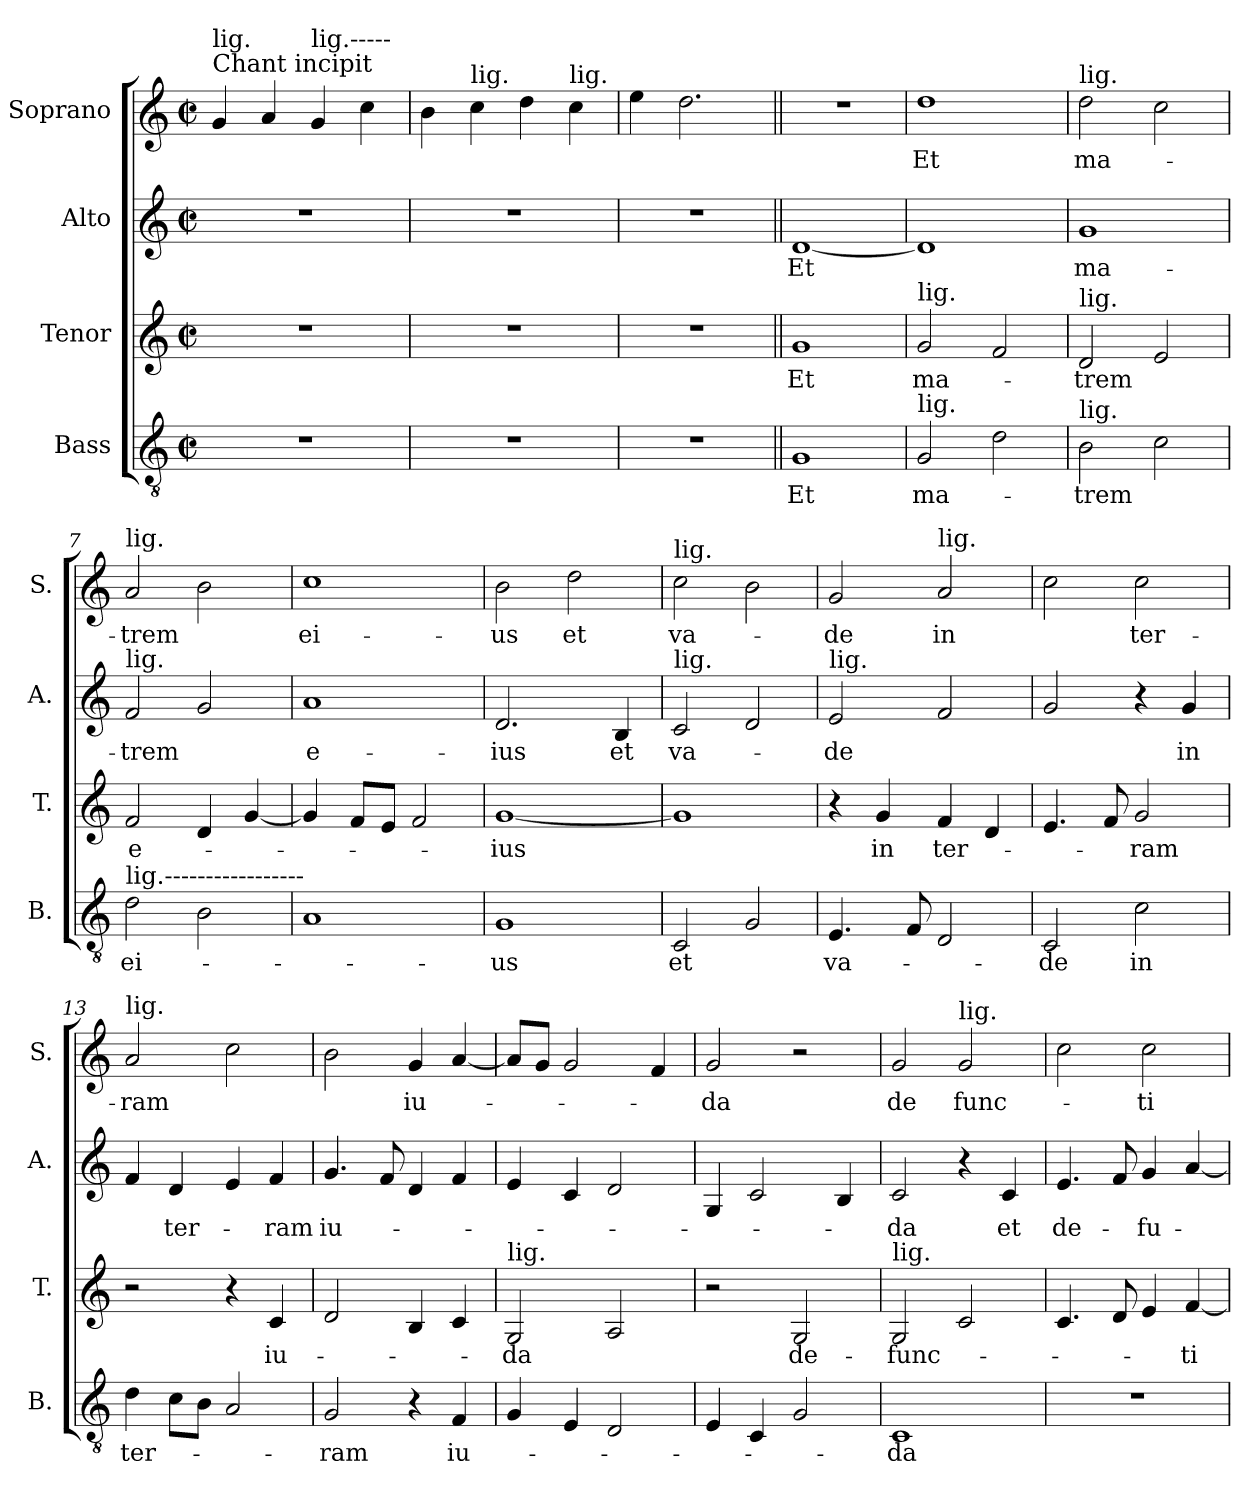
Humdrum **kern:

**kern	**text	**kern	**text	**kern	**text	**kern	**text
*part4	*part4	*part3	*part3	*part2	*part2	*part1	*part1
*staff4	*staff4	*staff3	*staff3	*staff2	*staff2	*staff1	*staff1
*I"Bass	*	*I"Tenor	*	*I"Alto	*	*I"Soprano	*
*I'B.	*	*I'T.	*	*I'A.	*	*I'S.	*
*clefGv2	*	*clefG2	*	*clefG2	*	*clefG2	*
*k[]	*	*k[]	*	*k[]	*	*k[]	*
*M2/2	*	*M2/2	*	*M2/2	*	*M2/2	*
*met(c|)	*	*met(c|)	*	*met(c|)	*	*met(c|)	*
=1	=1	=1	=1	=1	=1	=1	=1
!	!	!	!	!	!	!LO:TX:a:t=Chant incipit	!
!	!	!	!	!	!	!LO:TX:a:t=lig.	!
1r	.	1r	.	1r	.	4g/	.
.	.	.	.	.	.	4a/	.
!	!	!	!	!	!	!LO:TX:a:t=lig.-----	!
.	.	.	.	.	.	4g/	.
.	.	.	.	.	.	4cc\	.
=2	=2	=2	=2	=2	=2	=2	=2
1r	.	1r	.	1r	.	4b\	.
!	!	!	!	!	!	!LO:TX:a:t=lig.	!
.	.	.	.	.	.	4cc\	.
.	.	.	.	.	.	4dd\	.
!	!	!	!	!	!	!LO:TX:a:t=lig.	!
.	.	.	.	.	.	4cc\	.
=3	=3	=3	=3	=3	=3	=3	=3
1r	.	1r	.	1r	.	4ee\	.
.	.	.	.	.	.	2.dd\	.
=4||	=4||	=4||	=4||	=4||	=4||	=4||	=4||
!	!LO:LY:b	!	!LO:LY:b	!	!LO:LY:b	!	!
1G	Et	1g	Et	[1d	-Et	1r	.
=5	=5	=5	=5	=5	=5	=5	=5
!	!	!LO:TX:a:t=lig.	!	!	!	!	!
!LO:TX:a:t=lig.	!	!	!	!	!	!	!
!	!LO:LY:b	!	!LO:LY:b	!	!	!	!LO:LY:b
2G/	ma-	2g/	ma-	1d]	.	1dd	Et
2d\	.	2f/	.	.	.	.	.
=6	=6	=6	=6	=6	=6	=6	=6
!	!	!	!	!	!	!LO:TX:a:t=lig.	!
!	!	!LO:TX:a:t=lig.	!	!	!	!	!
!LO:TX:a:t=lig.	!	!	!	!	!	!	!
!	!LO:LY:b	!	!LO:LY:b	!	!LO:LY:b	!	!LO:LY:b
2B\	-trem	2d/	-trem	1g	ma-	2dd\	ma-
2c\	.	2e/	.	.	.	2cc\	.
=7	=7	=7	=7	=7	=7	=7	=7
!	!	!	!	!	!	!LO:TX:a:t=lig.	!
!	!	!	!	!LO:TX:a:t=lig.	!	!	!
!LO:TX:a:t=lig.-----------------	!	!	!	!	!	!	!
!	!LO:LY:b	!	!LO:LY:b	!	!LO:LY:b	!	!LO:LY:b
2d\	ei-	2f/	e-	2f/	-trem	2a/	-trem
2B\	.	4d/	.	2g/	.	2b\	.
.	.	[4g/	.	.	.	.	.
=8	=8	=8	=8	=8	=8	=8	=8
!	!	!	!	!	!LO:LY:b	!	!LO:LY:b
1A	.	4g/]	.	1a	e-	1cc	ei-
.	.	8f/L	.	.	.	.	.
.	.	8e/J	.	.	.	.	.
.	.	2f/	.	.	.	.	.
=9	=9	=9	=9	=9	=9	=9	=9
!	!LO:LY:b	!	!LO:LY:b	!	!LO:LY:b	!	!LO:LY:b
1G	-us	[1g	-ius	2.d/	-ius	2b\	-us
!	!	!	!	!	!	!	!LO:LY:b
.	.	.	.	.	.	2dd\	et
!	!	!	!	!	!LO:LY:b	!	!
.	.	.	.	4B/	et	.	.
=10	=10	=10	=10	=10	=10	=10	=10
!	!	!	!	!	!	!LO:TX:a:t=lig.	!
!	!	!	!	!LO:TX:a:t=lig.	!	!	!
!	!LO:LY:b	!	!	!	!LO:LY:b	!	!LO:LY:b
2C/	-et	1g]	.	2c/	va-	2cc\	va-
2G/	.	.	.	2d/	.	2b\	.
=11	=11	=11	=11	=11	=11	=11	=11
!	!	!	!	!LO:TX:a:t=lig.	!	!	!
!	!LO:LY:b	!	!	!	!LO:LY:b	!	!LO:LY:b
4.E/	va-	4r	.	2e/	-de	2g/	-de
!	!	!	!LO:LY:b	!	!	!	!
.	.	4g/	in	.	.	.	.
8F/	.	.	.	.	.	.	.
!	!	!	!	!	!	!LO:TX:a:t=lig.	!
!	!	!	!LO:LY:b	!	!	!	!LO:LY:b
2D/	.	4f/	ter-	2f/	.	2a/	-in
.	.	4d/	.	.	.	.	.
=12	=12	=12	=12	=12	=12	=12	=12
!	!LO:LY:b	!	!	!	!	!	!
2C/	-de	4.e/	.	2g/	.	2cc\	.
.	.	8f/	.	.	.	.	.
!	!LO:LY:b	!	!LO:LY:b	!	!	!	!LO:LY:b
2c\	in	2g/	-ram	4r	.	2cc\	ter-
!	!	!	!	!	!LO:LY:b	!	!
.	.	.	.	4g/	-in	.	.
=13	=13	=13	=13	=13	=13	=13	=13
!	!	!	!	!	!	!LO:TX:a:t=lig.	!
!	!LO:LY:b	!	!	!	!	!	!LO:LY:b
4d\	ter-	2r	.	4f/	.	2a/	-ram
!	!	!	!	!	!LO:LY:b	!	!
8c\L	.	.	.	4d/	ter-	.	.
8B\J	.	.	.	.	.	.	.
2A/	.	4r	.	4e/	.	2cc\	.
!	!	!	!LO:LY:b	!	!LO:LY:b	!	!
.	.	4c/	iu-	4f/	-ram	.	.
=14	=14	=14	=14	=14	=14	=14	=14
!	!LO:LY:b	!	!	!	!LO:LY:b	!	!
2G/	-ram	2d/	.	4.g/	iu-	2b\	.
.	.	.	.	8f/	.	.	.
!	!	!	!	!	!	!	!LO:LY:b
4r	.	4B/	.	4d/	.	4g/	iu-
!	!LO:LY:b	!	!	!	!	!	!
4F/	iu-	4c/	.	4f/	.	[4a/	.
=15	=15	=15	=15	=15	=15	=15	=15
!	!	!LO:TX:a:t=lig.	!	!	!	!	!
!	!	!	!LO:LY:b	!	!	!	!
4G/	.	2G/	-da	4e/	.	8a/L]	.
.	.	.	.	.	.	8g/J	.
4E/	.	.	.	4c/	.	2g/	.
2D/	.	2A/	.	2d/	.	.	.
.	.	.	.	.	.	4f/	.
=16	=16	=16	=16	=16	=16	=16	=16
!	!	!	!	!	!	!	!LO:LY:b
4E/	.	2r	.	4G/	.	2g/	-da
4C/	.	.	.	2c/	.	.	.
!	!	!	!LO:LY:b	!	!	!	!
2G/	.	2G/	de-	.	.	2r	.
.	.	.	.	4B/	.	.	.
=17	=17	=17	=17	=17	=17	=17	=17
!	!	!LO:TX:a:t=lig.	!	!	!	!	!
!	!LO:LY:b	!	!LO:LY:b	!	!LO:LY:b	!	!LO:LY:b
1C	-da	2G/	-func-	2c/	-da	2g/	de
!	!	!	!	!	!	!LO:TX:a:t=lig.	!
!	!	!	!	!	!	!	!LO:LY:b
.	.	2c/	.	4r	.	2g/	func-
!	!	!	!	!	!LO:LY:b	!	!
.	.	.	.	4c/	et	.	.
=18	=18	=18	=18	=18	=18	=18	=18
!	!	!	!	!	!LO:LY:b	!	!
1r	.	4.c/	.	4.e/	de-	2cc\	.
.	.	8d/	.	8f/	.	.	.
!	!	!	!	!	!LO:LY:b	!	!LO:LY:b
.	.	4e/	.	4g/	-fu-	2cc\	-ti
!	!	!	!LO:LY:b	!	!	!	!
.	.	[4f/	-ti	[4a/	.	.	.
=	=	=	=	=	=	=	=
*-	*-	*-	*-	*-	*-	*-	*-
